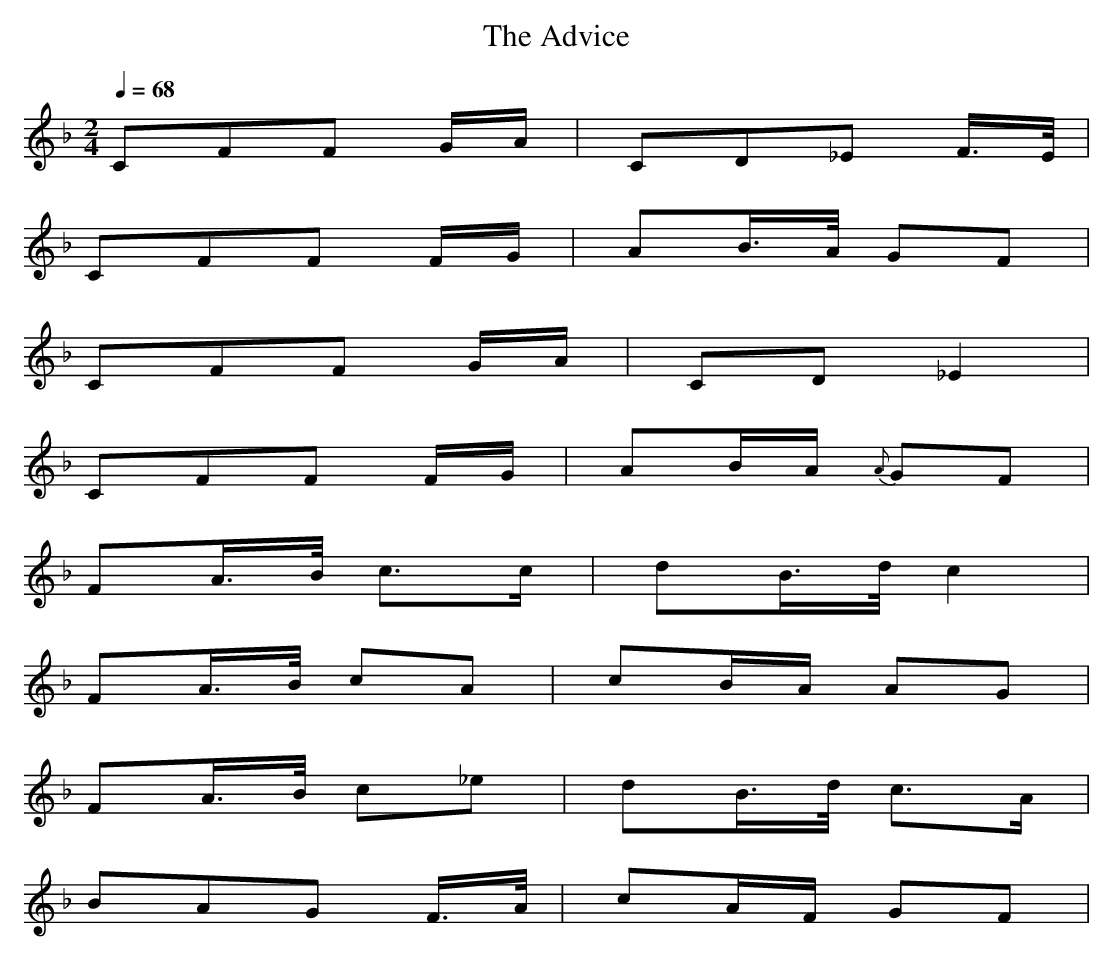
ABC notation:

X:1
T: The Advice
M: 2/4
L: 1/8
Q: 1/4=68
K: F % 1 flats
V: 1
CFF G/2A/2|CD_E F/2>E/2|
CFF F/2G/2|AB/2>A/2 GF|
CFF G/2A/2|CD _E2|
CFF F/2G/2|AB/2A/2 {A}GF|
FA/2>B/2 c>c|dB/2>d/2 c2|
FA/2>B/2 cA|cB/2A/2 AG|
FA/2>B/2 c_e|dB/2>d/2 c>A|
BAG F/2>A/2|cA/2F/2 GF|
